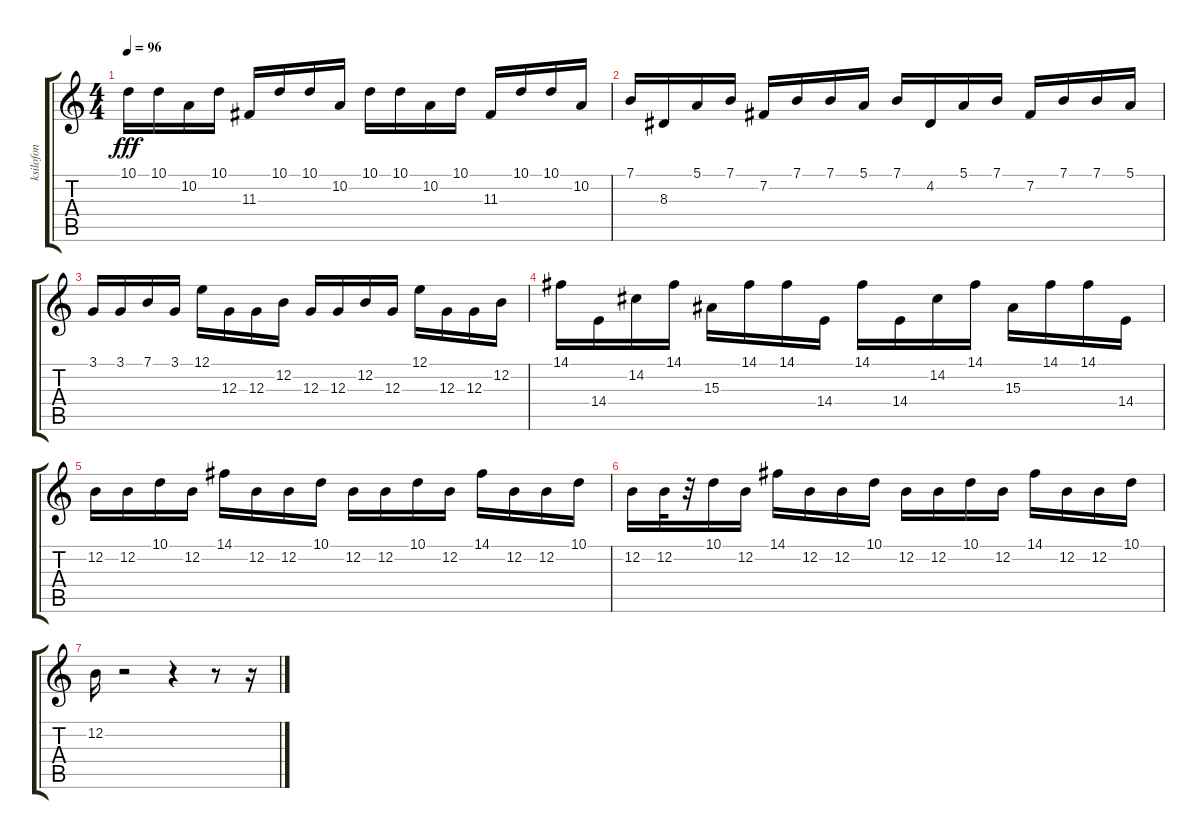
\track ("ksilofon" "ksilofon") {instrument marimba}
\staff {score tabs}
\tuning (E4 B3 G3 D3 A2 E2) {hide}
\ts (4 4)
\tempo 96
\clef g2
\ks c
10.1.16{dy fff} 10.1.16 10.2.16 10.1.16 11.3.16 10.1.16 10.1.16 10.2.16 10.1.16 10.1.16 10.2.16 10.1.16 11.3.16 10.1.16 10.1.16 10.2.16 |
7.1.16 8.3.16 5.1.16 7.1.16 7.2.16 7.1.16 7.1.16 5.1.16 7.1.16 4.2.16 5.1.16 7.1.16 7.2.16 7.1.16 7.1.16 5.1.16 |
3.1.16 3.1.16 7.1.16 3.1.16 12.1.16 12.3.16 12.3.16 12.2.16 12.3.16 12.3.16 12.2.16 12.3.16 12.1.16 12.3.16 12.3.16 12.2.16 |
14.1.16 14.4.16 14.2.16 14.1.16 15.3.16 14.1.16 14.1.16 14.4.16 14.1.16 14.4.16 14.2.16 14.1.16 15.3.16 14.1.16 14.1.16 14.4.16 |
12.2.16 12.2.16 10.1.16 12.2.16 14.1.16 12.2.16 12.2.16 10.1.16 12.2.16 12.2.16 10.1.16 12.2.16 14.1.16 12.2.16 12.2.16 10.1.16 |
12.2.16 12.2.32 r.32 10.1.16 12.2.16 14.1.16 12.2.16 12.2.16 10.1.16 12.2.16 12.2.16 10.1.16 12.2.16 14.1.16 12.2.16 12.2.16 10.1.16 |
12.2.16 r.2 r.4 r.8 r.16
